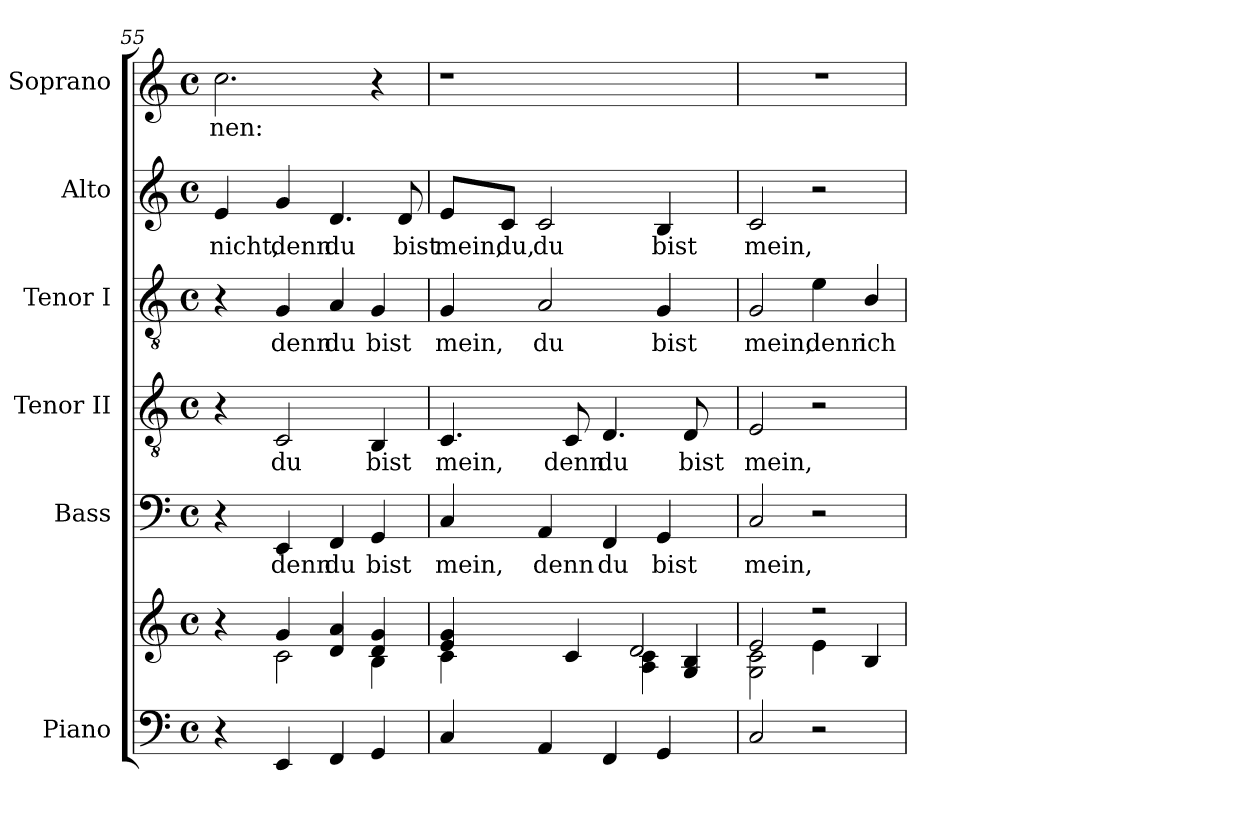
**kern	**kern	**kern	**text	**kern	**text	**kern	**text	**kern	**text	**kern	**text
*part6	*part6	*part5	*part5	*part4	*part4	*part3	*part3	*part2	*part2	*part1	*part1
*staff7	*staff6	*staff5	*staff5	*staff4	*staff4	*staff3	*staff3	*staff2	*staff2	*staff1	*staff1
*I"Piano	*	*I"Bass	*	*I"Tenor II	*	*I"Tenor I	*	*I"Alto	*	*I"Soprano	*
*I'Pno.	*	*I'B.	*	*I'T.	*	*I'T.	*	*I'A.	*	*I'S.	*
*clefF4	*clefG2	*clefF4	*	*clefGv2	*	*clefGv2	*	*clefG2	*	*clefG2	*
*	*	*	*	*ITrd7c12	*	*ITrd7c12	*	*	*	*	*
*k[]	*k[]	*k[]	*	*k[]	*	*k[]	*	*k[]	*	*k[]	*
*C:	*C:	*C:	*	*C:	*	*C:	*	*C:	*	*C:	*
*M4/4	*M4/4	*M4/4	*	*M4/4	*	*M4/4	*	*M4/4	*	*M4/4	*
*met(c)	*met(c)	*met(c)	*	*met(c)	*	*met(c)	*	*met(c)	*	*met(c)	*
=55	=55	=55	=55	=55	=55	=55	=55	=55	=55	=55	=55
*	*^	*	*	*	*	*	*	*	*	*	*
!	!	!	!	!	!	!	!	!	!	!LO:LY:b:color=#000000	!	!
!	!	!	!	!	!	!	!	!	!	!	!	!LO:LY:b:color=#000000
4r	4r	4ryy	4r	.	4r	.	4r	.	4ei/	nicht,	2.cci\	-nen:
!	!	!	!	!LO:LY:b:color=#000000	!	!	!	!	!	!	!	!
!	!	!	!	!	!	!LO:LY:b:color=#000000	!	!	!	!	!	!
!	!	!	!	!	!	!	!	!LO:LY:b:color=#000000	!	!	!	!
!	!	!	!	!	!	!	!	!	!	!LO:LY:b:color=#000000	!	!
4EEi/	4gi/	2ci\	4EEi/	denn	2CCi/	du	4GGi/	denn	4gi/	denn	.	.
!	!	!	!	!LO:LY:b:color=#000000	!	!	!	!	!	!	!	!
!	!	!	!	!	!	!	!	!LO:LY:b:color=#000000	!	!	!	!
!	!	!	!	!	!	!	!	!	!	!LO:LY:b:color=#000000	!	!
4FFi/	4di/ 4ai	.	4FFi/	du	.	.	4AAi/	du	4.di/	du	.	.
!	!	!	!	!LO:LY:b:color=#000000	!	!	!	!	!	!	!	!
!	!	!	!	!	!	!LO:LY:b:color=#000000	!	!	!	!	!	!
!	!	!	!	!	!	!	!	!LO:LY:b:color=#000000	!	!	!	!
4GGi/	4di/ 4gi	4Bi\	4GGi/	bist	4BBBi/	bist	4GGi/	bist	.	.	4r	.
!	!	!	!	!	!	!	!	!	!	!LO:LY:b:color=#000000	!	!
.	.	.	.	.	.	.	.	.	8di/	bist	.	.
=56	=56	=56	=56	=56	=56	=56	=56	=56	=56	=56	=56	=56
!	!	!	!	!LO:LY:b:color=#000000	!	!	!	!	!	!	!	!
!	!	!	!	!	!	!LO:LY:b:color=#000000	!	!	!	!	!	!
!	!	!	!	!	!	!	!	!LO:LY:b:color=#000000	!	!	!	!
!	!	!	!	!	!	!	!	!	!	!LO:LY:b:color=#000000	!	!
4Ci/	4ei/ 4gi	4ci\	4Ci/	mein,	4.CCi/	mein,	4GGi/	mein,	8ei/L	mein,	1r	.
!	!	!	!	!	!	!	!	!	!	!LO:LY:b:color=#000000	!	!
.	.	.	.	.	.	.	.	.	8ci/J	du,	.	.
!	!	!	!	!LO:LY:b:color=#000000	!	!	!	!	!	!	!	!
!	!	!	!	!	!	!	!	!LO:LY:b:color=#000000	!	!	!	!
!	!	!	!	!	!	!	!	!	!	!LO:LY:b:color=#000000	!	!
4AAi/	8ryy	8ryy	4AAi/	denn	.	.	2AAi/	du	2ci/	du	.	.
!	!	!	!	!	!	!LO:LY:b:color=#000000	!	!	!	!	!	!
.	4ci/	4ryy	.	.	8CCi/	denn	.	.	.	.	.	.
!	!	!	!	!LO:LY:b:color=#000000	!	!	!	!	!	!	!	!
!	!	!	!	!	!	!LO:LY:b:color=#000000	!	!	!	!	!	!
4FFi/	.	.	4FFi/	du	4.DDi/	du	.	.	.	.	.	.
.	2di/	4Ai\ 4ci	.	.	.	.	.	.	.	.	.	.
!	!	!	!	!LO:LY:b:color=#000000	!	!	!	!	!	!	!	!
!	!	!	!	!	!	!	!	!LO:LY:b:color=#000000	!	!	!	!
!	!	!	!	!	!	!	!	!	!	!LO:LY:b:color=#000000	!	!
4GGi/	.	.	4GGi/	bist	.	.	4GGi/	bist	4Bi/	bist	.	.
!	!	!	!	!	!	!LO:LY:b:color=#000000	!	!	!	!	!	!
.	.	4Gi/ 4Bi	.	.	8DDi/	bist	.	.	.	.	.	.
8ryy	.	.	8ryy	.	8ryy	.	8ryy	.	8ryy	.	8ryy	.
=57	=57	=57	=57	=57	=57	=57	=57	=57	=57	=57	=57	=57
!	!	!	!	!LO:LY:b:color=#000000	!	!	!	!	!	!	!	!
!	!	!	!	!	!	!LO:LY:b:color=#000000	!	!	!	!	!	!
!	!	!	!	!	!	!	!	!LO:LY:b:color=#000000	!	!	!	!
!	!	!	!	!	!	!	!	!	!	!LO:LY:b:color=#000000	!	!
2Ci/	2ei/	2Gi\ 2ci	2Ci/	mein,	2EEi/	mein,	2GGi/	mein,	2ci/	mein,	1r	.
!	!	!	!	!	!	!	!	!LO:LY:b:color=#000000	!	!	!	!
2r	2r	4ei\	2r	.	2r	.	4Ei\	denn	2r	.	.	.
!	!	!	!	!	!	!	!	!LO:LY:b:color=#000000	!	!	!	!
.	.	4Bi/	.	.	.	.	4BBi/	ich	.	.	.	.
*	*v	*v	*	*	*	*	*	*	*	*	*	*
=	=	=	=	=	=	=	=	=	=	=	=
*-	*-	*-	*-	*-	*-	*-	*-	*-	*-	*-	*-
